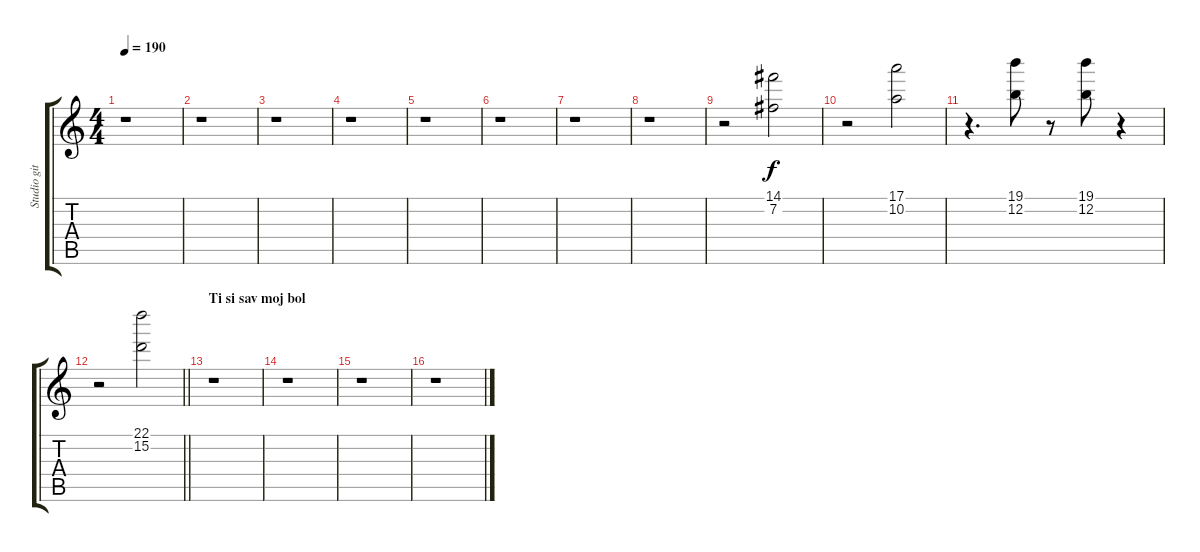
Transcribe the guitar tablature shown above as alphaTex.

\track ("Studio gitara/klavijature" "Studio git") {instrument electricguitarclean}
\staff {score tabs}
\tuning (E4 B3 G3 D3 A2 E2) {hide}
\ts (4 4)
\tempo 190
\clef g2
\ks c
r.1{dy mp} |
r.1 |
r.1 |
r.1 |
r.1 |
r.1 |
r.1 |
r.1 |
r.2{volume 14 instrument orchestrahit} (14.1 7.2).2{dy f} |
r.2 (17.1 10.2).2 |
r.4{d} (19.1 12.2).8 r.8 (19.1 12.2).8 r.4 |
\barLineRight lightlight
r.2 (22.1 15.2).2 |
\section ("" "Ti si sav moj bol")
r.1 |
r.1 |
r.1 |
r.1
